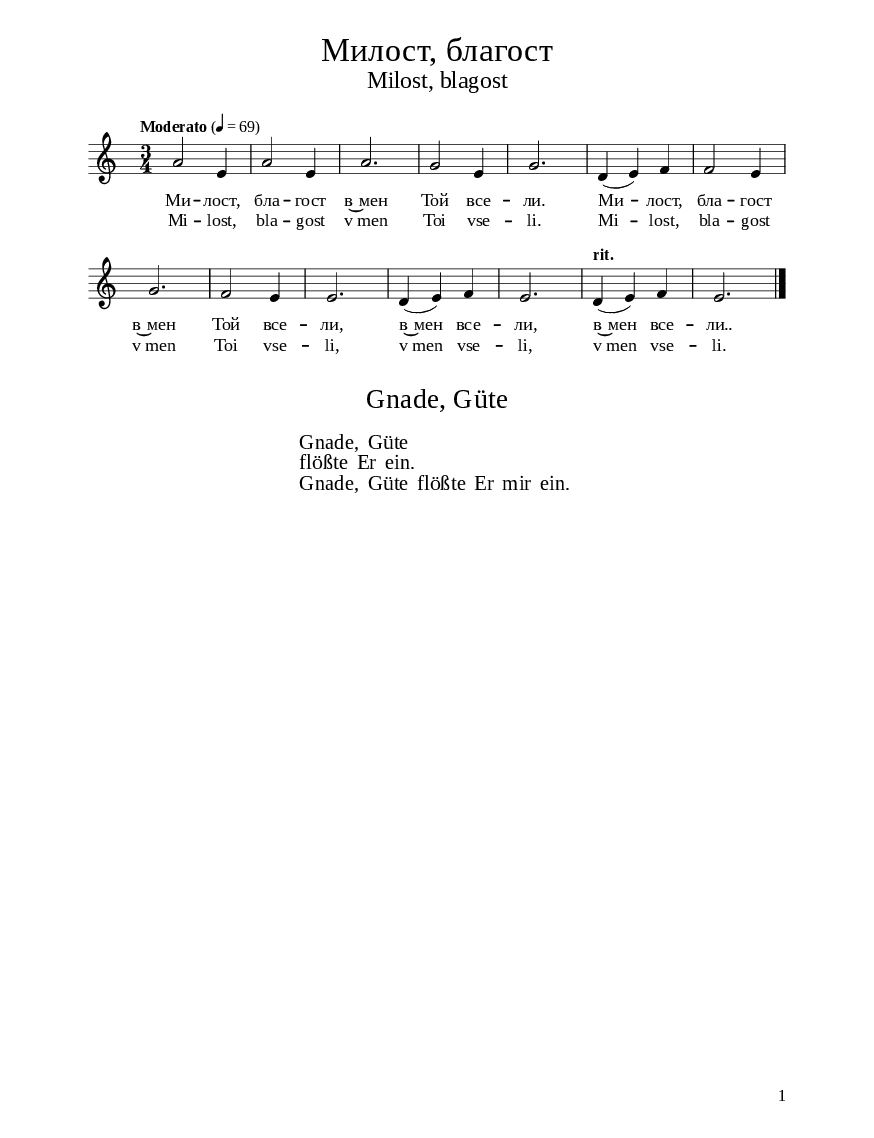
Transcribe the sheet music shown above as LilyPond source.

\version "2.22.1"

% include paper part and global functions
\include "include/globals.ily"

\bookpart {
  \include "include/bookpart-paper.ily"
  \score {
    \include "include/score-layout.ily"

    \new Voice \absolute {
      \clef treble
      \key a \minor
      \time 3/4
      \tempoFunc "Moderato" 4 "69"
      \autoBeamOff
     
      a'2 e'4 | % 2
      a'2 e'4 | % 3
      a'2. | % 4
      g'2 e'4 | % 5
      g'2. | % 6
      d'4 ( e'4 ) f'4 | % 7
      f'2 e'4 \break | % 8
      g'2. | % 9
      f'2 e'4 |
      e'2. | % 11
      d'4 ( e'4 ) f'4 | % 12
      e'2. | % 13
     \tempo "rit."  d'4  ( e'4 ) f'4 | % 14
      e'2.\bar "|."

    }

    \addlyrics {
      Ми -- лост, бла -- гост в~мен Той все -- ли.  Ми -- лост, бла -- гост   в~мен Той все -- ли, в~мен все -- ли, в~мен все -- ли..}
      \addlyrics {
        Mi -- lost,
        bla -- gost v_men Toi vse -- li. Mi -- lost, bla
        -- gost v_men Toi vse -- li, v_men vse -- li,
        v_men vse -- li.}


    \header {
      title = \titleFunc "Милост, благост" "Milost, blagost"
    }

    \midi{}

  } % score



  % include foreign translation(s) of the song
  \version "2.24.0"

\markup \fill-line { \fontsize #deTitleFontSize "Gnade, Güte" }
\markup \null
\markup \null
\markup \fontsize #deCoupletFontSize {
  \hspace #19
  \override #`(baseline-skip . ,deCoupletBaselineSkip)

  \column {

\line { " "Gnade, Güte}

\line { " "flößte Er ein. }

\line { " "Gnade, Güte flößte Er mir ein.}
  }
}


} % bookpart


